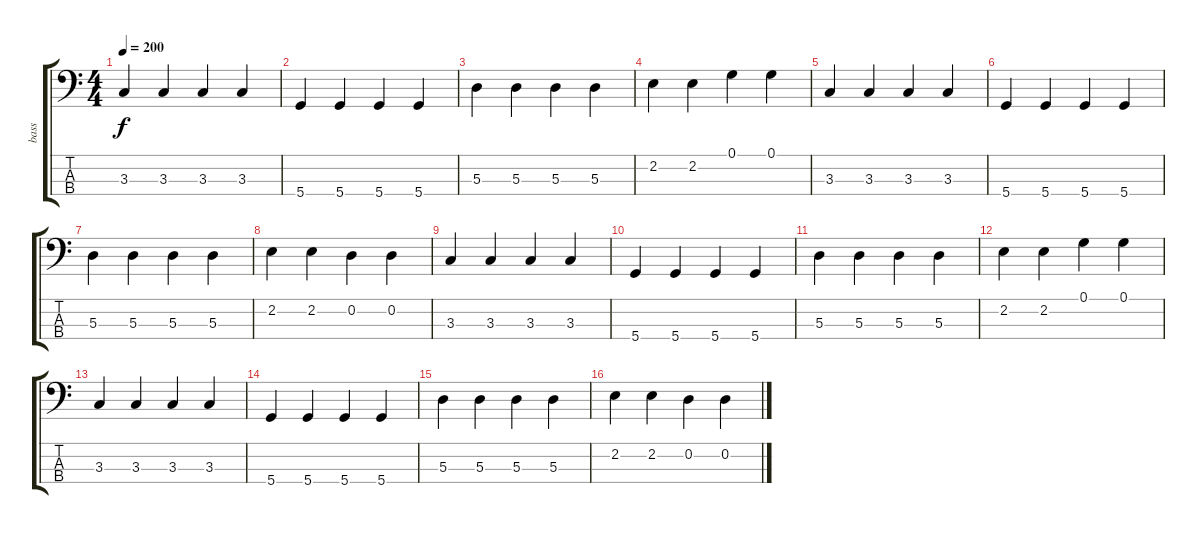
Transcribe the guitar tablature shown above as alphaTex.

\track ("bass" "bass") {instrument electricbassfinger}
\staff {score tabs}
\tuning (G2 D2 A1 D1) {hide}
\ts (4 4)
\tempo 200
\clef f4
\ks c
3.3.4{dy f} 3.3.4 3.3.4 3.3.4 |
5.4.4 5.4.4 5.4.4 5.4.4 |
5.3.4 5.3.4 5.3.4 5.3.4 |
2.2.4 2.2.4 0.1.4 0.1.4 |
3.3.4 3.3.4 3.3.4 3.3.4 |
5.4.4 5.4.4 5.4.4 5.4.4 |
5.3.4 5.3.4 5.3.4 5.3.4 |
2.2.4 2.2.4 0.2.4 0.2.4 |
3.3.4 3.3.4 3.3.4 3.3.4 |
5.4.4 5.4.4 5.4.4 5.4.4 |
5.3.4 5.3.4 5.3.4 5.3.4 |
2.2.4 2.2.4 0.1.4 0.1.4 |
3.3.4 3.3.4 3.3.4 3.3.4 |
5.4.4 5.4.4 5.4.4 5.4.4 |
5.3.4 5.3.4 5.3.4 5.3.4 |
2.2.4 2.2.4 0.2.4 0.2.4
